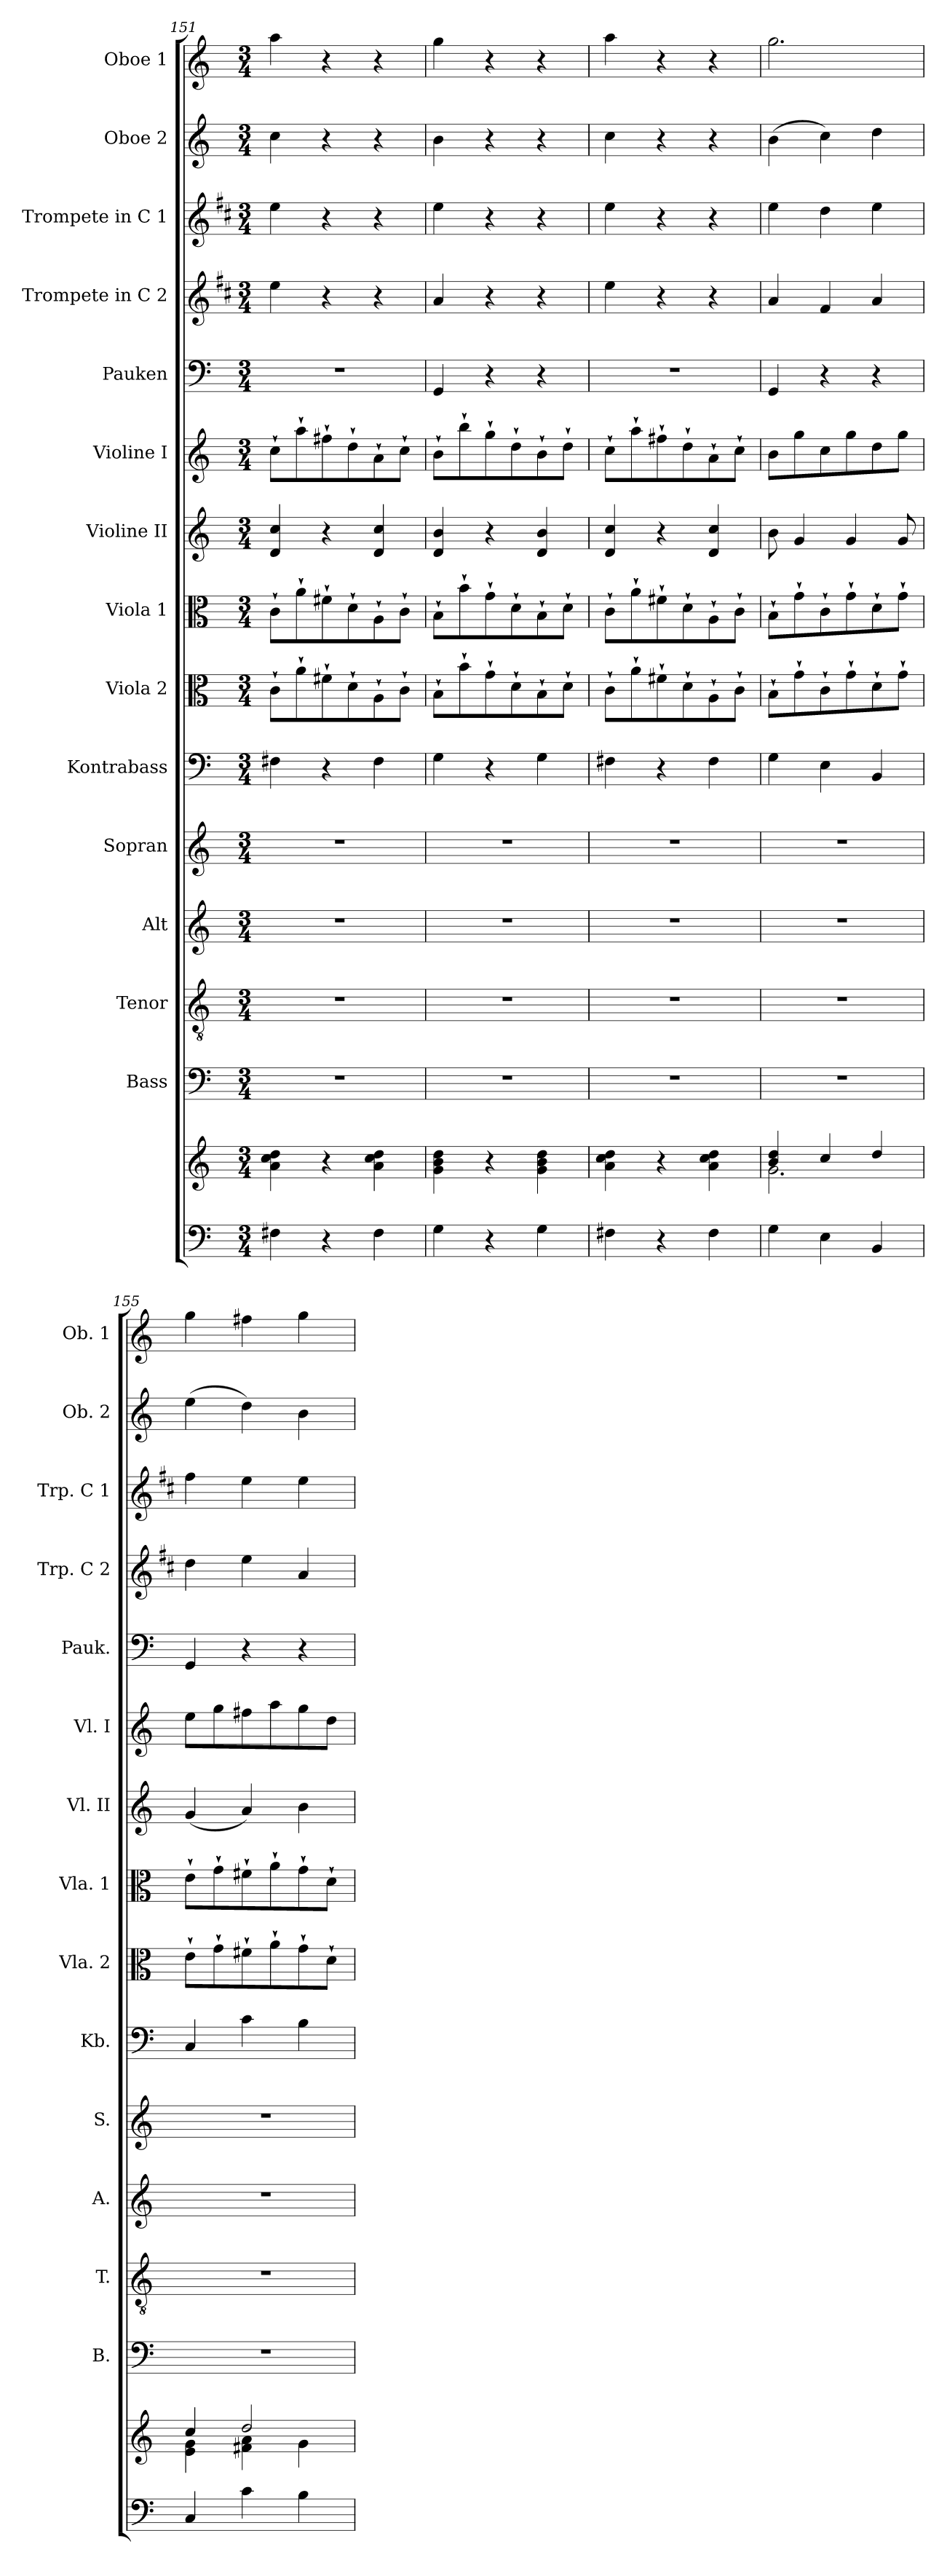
**kern	**kern	**kern	**kern	**kern	**kern	**kern	**kern	**kern	**kern	**kern	**kern	**kern	**kern	**kern	**kern
*part15	*part15	*part14	*part13	*part12	*part11	*part10	*part9	*part8	*part7	*part6	*part5	*part4	*part3	*part2	*part1
*staff16	*staff15	*staff14	*staff13	*staff12	*staff11	*staff10	*staff9	*staff8	*staff7	*staff6	*staff5	*staff4	*staff3	*staff2	*staff1
*	*	*I"Bass	*I"Tenor	*I"Alt	*I"Sopran	*I"Kontrabass	*I"Viola 2	*I"Viola 1	*I"Violine II	*I"Violine I	*I"Pauken	*I"Trompete in C 2	*I"Trompete in C 1	*I"Oboe 2	*I"Oboe 1
*	*	*I'B.	*I'T.	*I'A.	*I'S.	*I'Kb.	*I'Vla. 2	*I'Vla. 1	*I'Vl. II	*I'Vl. I	*I'Pauk.	*I'Trp. C 2	*I'Trp. C 1	*I'Ob. 2	*I'Ob. 1
*clefF4	*clefG2	*clefF4	*clefGv2	*clefG2	*clefG2	*clefF4	*clefC3	*clefC3	*clefG2	*clefG2	*clefF4	*clefG2	*clefG2	*clefG2	*clefG2
*	*	*	*	*	*	*ITrd7c12	*	*	*	*	*	*ITrd1c2	*ITrd1c2	*	*
*k[]	*k[]	*k[]	*k[]	*k[]	*k[]	*k[]	*k[]	*k[]	*k[]	*k[]	*k[]	*k[]	*k[]	*k[]	*k[]
*C:	*C:	*C:	*C:	*C:	*C:	*C:	*C:	*C:	*C:	*C:	*C:	*C:	*C:	*C:	*C:
*M3/4	*M3/4	*M3/4	*M3/4	*M3/4	*M3/4	*M3/4	*M3/4	*M3/4	*M3/4	*M3/4	*M3/4	*M3/4	*M3/4	*M3/4	*M3/4
=151	=151	=151	=151	=151	=151	=151	=151	=151	=151	=151	=151	=151	=151	=151	=151
4F#X\	4a\ 4cc\ 4dd\	2.r	2.r	2.r	2.r	4FF#X\	8c`>\L	8c`>\L	4d/ 4cc/	8cc`>\L	2.r	4dd\	4dd\	4cc\	4aa\
.	.	.	.	.	.	.	8a`>\	8a`>\	.	8aa`>\	.	.	.	.	.
4r	4r	.	.	.	.	4r	8f#X`>\	8f#X`>\	4r	8ff#X`>\	.	4r	4r	4r	4r
.	.	.	.	.	.	.	8d`>\	8d`>\	.	8dd`>\	.	.	.	.	.
4F#\	4a\ 4cc\ 4dd\	.	.	.	.	4FF#\	8A`>\	8A`>\	4d/ 4cc/	8a`>\	.	4r	4r	4r	4r
.	.	.	.	.	.	.	8c`>\J	8c`>\J	.	8cc`>\J	.	.	.	.	.
=152	=152	=152	=152	=152	=152	=152	=152	=152	=152	=152	=152	=152	=152	=152	=152
4G\	4g\ 4b\ 4dd\	2.r	2.r	2.r	2.r	4GG\	8B`>\L	8B`>\L	4d/ 4b/	8b`>\L	4GG/	4g/	4dd\	4b\	4gg\
.	.	.	.	.	.	.	8b`>\	8b`>\	.	8bb`>\	.	.	.	.	.
4r	4r	.	.	.	.	4r	8g`>\	8g`>\	4r	8gg`>\	4r	4r	4r	4r	4r
.	.	.	.	.	.	.	8d`>\	8d`>\	.	8dd`>\	.	.	.	.	.
4G\	4g\ 4b\ 4dd\	.	.	.	.	4GG\	8B`>\	8B`>\	4d/ 4b/	8b`>\	4r	4r	4r	4r	4r
.	.	.	.	.	.	.	8d`>\J	8d`>\J	.	8dd`>\J	.	.	.	.	.
=153	=153	=153	=153	=153	=153	=153	=153	=153	=153	=153	=153	=153	=153	=153	=153
4F#X\	4a\ 4cc\ 4dd\	2.r	2.r	2.r	2.r	4FF#X\	8c`>\L	8c`>\L	4d/ 4cc/	8cc`>\L	2.r	4dd\	4dd\	4cc\	4aa\
.	.	.	.	.	.	.	8a`>\	8a`>\	.	8aa`>\	.	.	.	.	.
4r	4r	.	.	.	.	4r	8f#X`>\	8f#X`>\	4r	8ff#X`>\	.	4r	4r	4r	4r
.	.	.	.	.	.	.	8d`>\	8d`>\	.	8dd`>\	.	.	.	.	.
4F#\	4a\ 4cc\ 4dd\	.	.	.	.	4FF#\	8A`>\	8A`>\	4d/ 4cc/	8a`>\	.	4r	4r	4r	4r
.	.	.	.	.	.	.	8c`>\J	8c`>\J	.	8cc`>\J	.	.	.	.	.
!!LO:PB:g=z
=154	=154	=154	=154	=154	=154	=154	=154	=154	=154	=154	=154	=154	=154	=154	=154
*	*^	*	*	*	*	*	*	*	*	*	*	*	*	*	*
4G\	4b/ 4dd/	2.g\	2.r	2.r	2.r	2.r	4GG\	8B`>\L	8B`>\L	8b\	8b\L	4GG/	4g/	4dd\	(>4b\	2.gg\
.	.	.	.	.	.	.	.	8g`>\	8g`>\	4g/	8gg\	.	.	.	.	.
4E\	4cc/	.	.	.	.	.	4EE\	8c`>\	8c`>\	.	8cc\	4r	4e/	4cc\	4cc\)	.
.	.	.	.	.	.	.	.	8g`>\	8g`>\	4g/	8gg\	.	.	.	.	.
4BB/	4dd/	.	.	.	.	.	4BBB/	8d`>\	8d`>\	.	8dd\	4r	4g/	4dd\	4dd\	.
.	.	.	.	.	.	.	.	8g`>\J	8g`>\J	8g/	8gg\J	.	.	.	.	.
=155	=155	=155	=155	=155	=155	=155	=155	=155	=155	=155	=155	=155	=155	=155	=155	=155
4C/	4cc/	4e\ 4g\	2.r	2.r	2.r	2.r	4CC/	8e`>\L	8e`>\L	(<4g/	8ee\L	4GG/	4cc\	4ee\	(>4ee\	4gg\
.	.	.	.	.	.	.	.	8g`>\	8g`>\	.	8gg\	.	.	.	.	.
4c\	2dd/	4f#X\ 4a\	.	.	.	.	4C\	8f#X`>\	8f#X`>\	4a/)	8ff#X\	4r	4dd\	4dd\	4dd\)	4ff#X\
.	.	.	.	.	.	.	.	8a`>\	8a`>\	.	8aa\	.	.	.	.	.
4B\	.	4g\	.	.	.	.	4BB\	8g`>\	8g`>\	4b\	8gg\	4r	4g/	4dd\	4b\	4gg\
.	.	.	.	.	.	.	.	8d`>\J	8d`>\J	.	8dd\J	.	.	.	.	.
*	*v	*v	*	*	*	*	*	*	*	*	*	*	*	*	*	*
=	=	=	=	=	=	=	=	=	=	=	=	=	=	=	=
*-	*-	*-	*-	*-	*-	*-	*-	*-	*-	*-	*-	*-	*-	*-	*-
